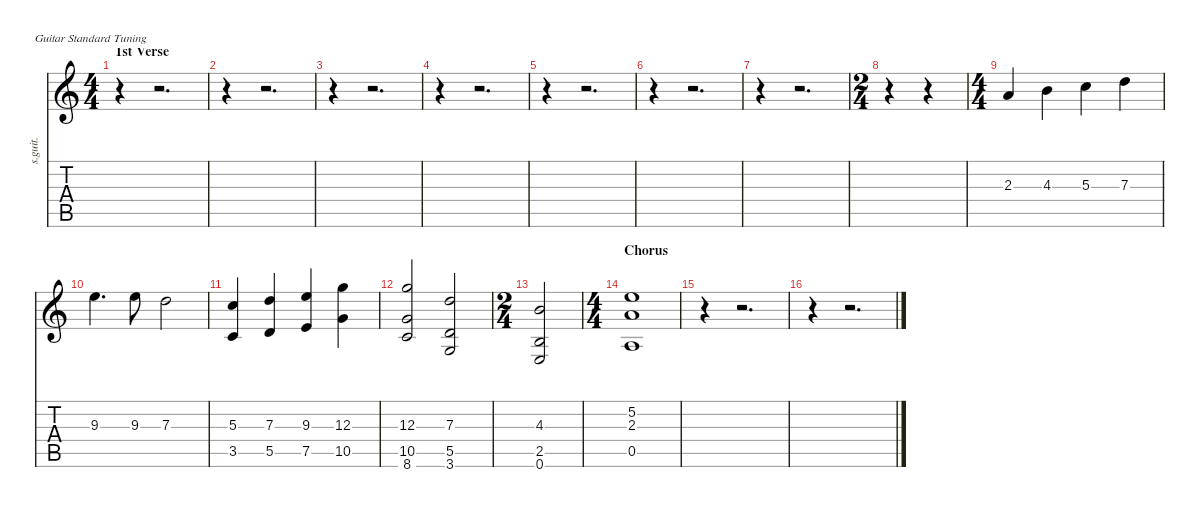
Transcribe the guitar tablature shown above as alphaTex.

\defaultSystemsLayout 4
\hideDynamics
\bracketExtendMode nobrackets
\track ("Studio Keyboard" "s.guit.") {instrument stringensemble1}
\staff {score tabs}
\tuning (E4 B3 G3 D3 A2 E2)
\displaytranspose 12
\ts (4 4)
\section ("" "1st Verse")
\tempo (69 hide)
\clef g2
\ks c
r.4{dy fff} r.2{d} |
r.4 r.2{d} |
r.4 r.2{d} |
r.4 r.2{d} |
r.4 r.2{d} |
r.4 r.2{d} |
r.4 r.2{d} |
\ts (2 4)
\beaming (8 2 2 2 2)
r.4 r.4 |
\ts (4 4)
\beaming (8 2 2 2 2)
2.3.4{lyrics (0 "") lyrics (1 "") lyrics (2 "") lyrics (3 "") lyrics (4 "")} 4.3.4{lyrics (0 "") lyrics (1 "") lyrics (2 "") lyrics (3 "") lyrics (4 "")} 5.3.4{lyrics (0 "") lyrics (1 "") lyrics (2 "") lyrics (3 "") lyrics (4 "")} 7.3.4{lyrics (0 "") lyrics (1 "") lyrics (2 "") lyrics (3 "") lyrics (4 "")} |
9.3.4{d lyrics (0 "") lyrics (1 "") lyrics (2 "") lyrics (3 "") lyrics (4 "") dy ff} 9.3.8{lyrics (0 "") lyrics (1 "") lyrics (2 "") lyrics (3 "") lyrics (4 "")} 7.3.2{lyrics (0 "") lyrics (1 "") lyrics (2 "") lyrics (3 "") lyrics (4 "") dy fff} |
(5.3 3.5).4{lyrics (0 "") lyrics (1 "") lyrics (2 "") lyrics (3 "") lyrics (4 "")} (7.3 5.5).4{lyrics (0 "") lyrics (1 "") lyrics (2 "") lyrics (3 "") lyrics (4 "")} (9.3 7.5).4{lyrics (0 "") lyrics (1 "") lyrics (2 "") lyrics (3 "") lyrics (4 "")} (12.3 10.5).4{lyrics (0 "") lyrics (1 "") lyrics (2 "") lyrics (3 "") lyrics (4 "")} |
(12.3 10.5 8.6).2{lyrics (0 "") lyrics (1 "") lyrics (2 "") lyrics (3 "") lyrics (4 "") dy f} (7.3 5.5 3.6).2{lyrics (0 "") lyrics (1 "") lyrics (2 "") lyrics (3 "") lyrics (4 "")} |
\ts (2 4)
\beaming (8 2 2 2 2)
(4.3 2.5 0.6).2{lyrics (0 "") lyrics (1 "") lyrics (2 "") lyrics (3 "") lyrics (4 "") dy fff} |
\ts (4 4)
\beaming (8 2 2 2 2)
\section ("" "Chorus")
(5.2 2.3 0.5).1{lyrics (0 "") lyrics (1 "") lyrics (2 "") lyrics (3 "") lyrics (4 "") dy mp} |
r.4 r.2{d} |
r.4 r.2{d}
